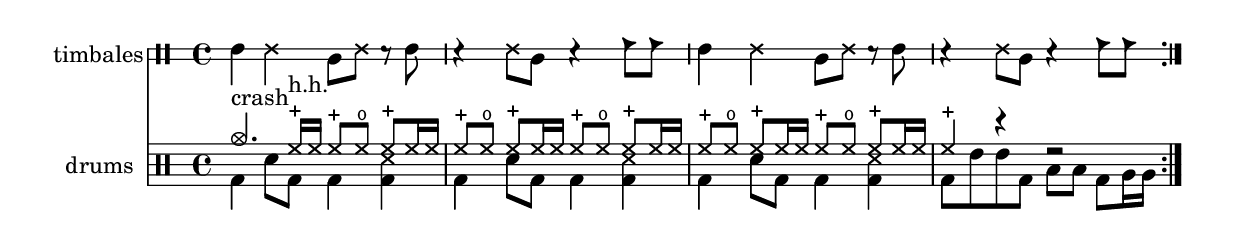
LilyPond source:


\header {
   texidoc = "In drum notation, there is a special clef symbol, drums are
   placed to their own staff positions and have note heads according to the 
   drum, an extra symbol may be attached to the drum, and the number of lines 
   may be restricted."
}


\version "2.3.4"

drh = \drums { cymc4.^"crash" hhc16^"h.h." hh \repeat "unfold" 5 {hhc8 hho hhc8 hh16 hh} hhc4 r4 r2 }
drl = \drums {\repeat "unfold" 3 {bd4 sn8 bd bd4 << bd ss >> } bd8 tommh tommh bd toml toml bd tomfh16 tomfh }
timb = \drums { \repeat "unfold" 2 {timh4 ssh timl8 ssh r timh r4 ssh8 timl r4 cb8 cb} }

\score {
    \repeat "volta" 2 {
	<<
	\new DrumStaff \with {
	    drumStyleTable = #timbales-style
	    \override StaffSymbol #'line-count = #2
	    \override BarLine #'bar-size = #2
	} <<
	    \set Staff.instrument = "timbales"
	    \timb
	>>
	\new DrumStaff <<
	    \set Staff.instrument = "drums"
	    \new DrumVoice {\stemUp \drh }
	    \new DrumVoice {\stemDown \drl }
	>>
    >>
	}
    \paper {}

    %% broken:
    \midi{ \tempo 4=120 }
}


